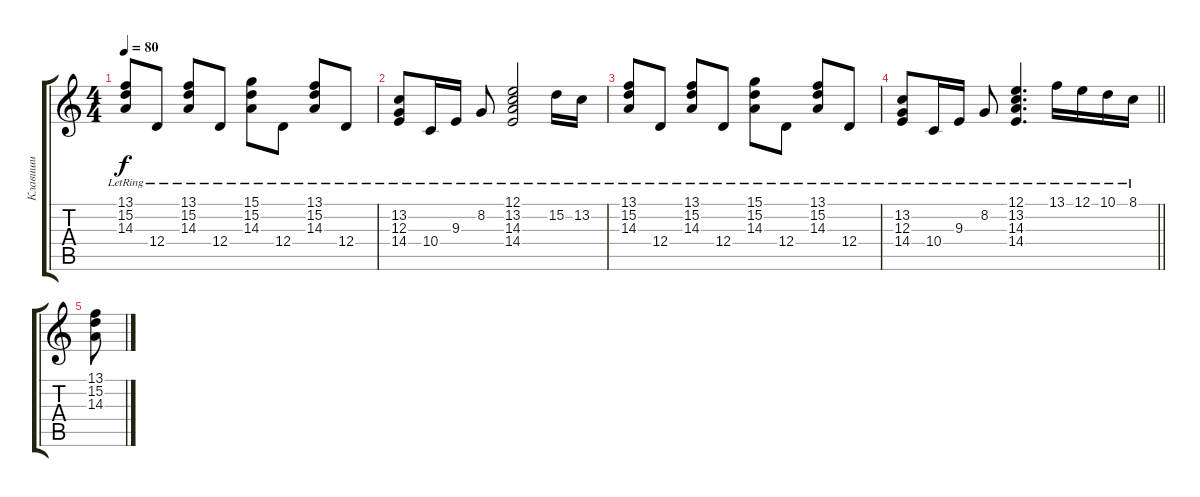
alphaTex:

\track ("Клавиши" "Клавиши") {instrument acousticgrandpiano}
\staff {score tabs}
\tuning (E4 B3 G3 D3 A2 E2) {hide}
\ts (4 4)
\tempo 80
\clef g2
\ks c
(13.1{lr} 15.2{lr} 14.3{lr}).8{dy f} 12.4{lr}.8 (13.1{lr} 15.2{lr} 14.3{lr}).8 12.4{lr}.8 (15.1{lr} 15.2{lr} 14.3{lr}).8 12.4{lr}.8 (13.1{lr} 15.2{lr} 14.3{lr}).8 12.4{lr}.8 |
(13.2{lr} 12.3{lr} 14.4{lr}).8 10.4{lr}.16 9.3{lr}.16 8.2{lr}.8 (12.1{lr} 13.2{lr} 14.3{lr} 14.4{lr}).2 15.2{lr}.16 13.2{lr}.16 |
(13.1{lr} 15.2{lr} 14.3{lr}).8 12.4{lr}.8 (13.1{lr} 15.2{lr} 14.3{lr}).8 12.4{lr}.8 (15.1{lr} 15.2{lr} 14.3{lr}).8 12.4{lr}.8 (13.1{lr} 15.2{lr} 14.3{lr}).8 12.4{lr}.8 |
\barLineRight lightlight
(13.2{lr} 12.3{lr} 14.4{lr}).8 10.4{lr}.16 9.3{lr}.16 8.2{lr}.8 (12.1{lr} 13.2{lr} 14.3{lr} 14.4{lr}).4{d} 13.1{lr}.16 12.1{lr}.16 10.1{lr}.16 8.1{lr}.16 |
(13.1 15.2 14.3).8
